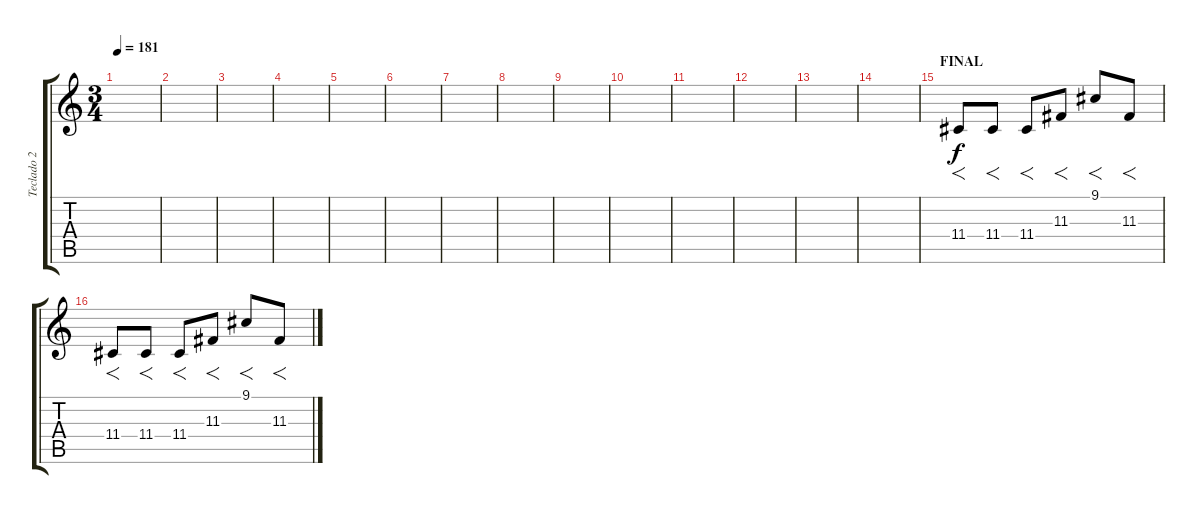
\track ("Teclado 2" "Teclado 2") {instrument lead2sawtooth}
\staff {score tabs}
\tuning (E4 B3 G3 D3 A2 E2) {hide}
\ts (3 4)
\tempo 181
\clef g2
\ks c
|
|
|
|
|
|
|
|
|
|
|
|
|
|
\section ("" "FINAL")
11.4.8{f} 11.4.8{f} 11.4.8{f} 11.3.8{f} 9.1.8{f} 11.3.8{f} |
11.4.8{f} 11.4.8{f} 11.4.8{f} 11.3.8{f} 9.1.8{f} 11.3.8{f}
